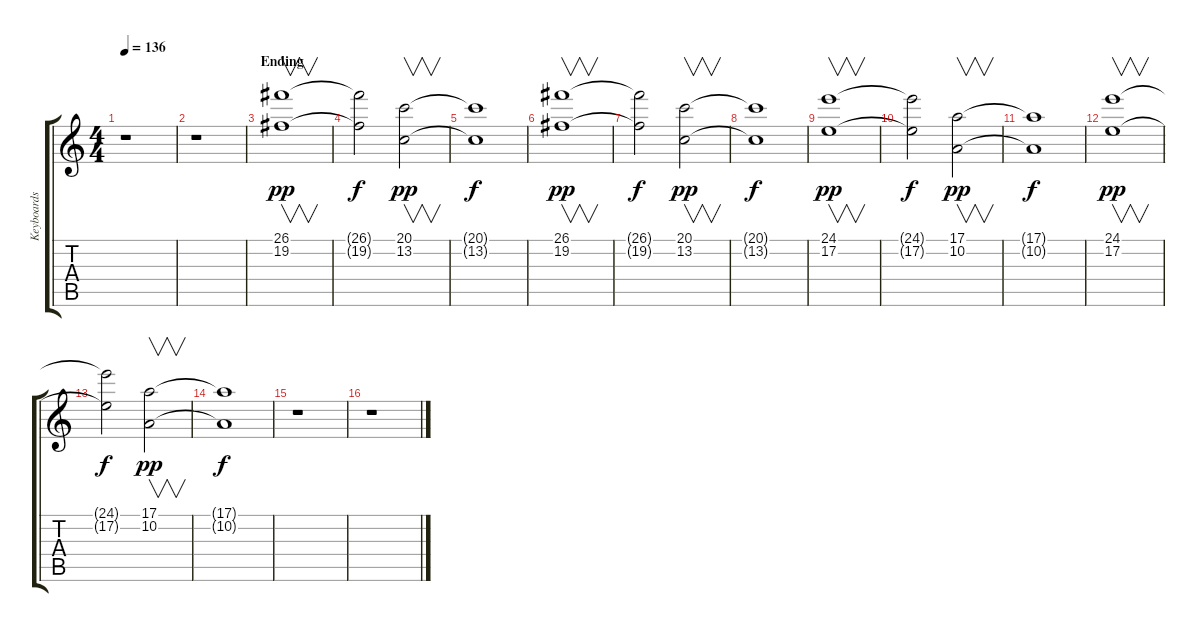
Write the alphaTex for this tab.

\track ("Keyboards" "Keyboards") {instrument pad2warm}
\staff {score tabs}
\tuning (E4 B3 G3 D3 A2 E2) {hide}
\ts (4 4)
\tempo 136
\clef g2
\ks c
r.1{dy f} |
r.1 |
\section ("" "Ending")
(26.1 19.2).1{v dy pp instrument pad4choir} |
(26.1{t} 19.2{t}).2{dy f} (20.1 13.2).2{v dy pp} |
(20.1{t} 13.2{t}).1{dy f} |
(26.1 19.2).1{v dy pp} |
(26.1{t} 19.2{t}).2{dy f} (20.1 13.2).2{v dy pp} |
(20.1{t} 13.2{t}).1{dy f} |
(24.1 17.2).1{v dy pp} |
(24.1{t} 17.2{t}).2{dy f} (17.1 10.2).2{v dy pp} |
(17.1{t} 10.2{t}).1{dy f} |
(24.1 17.2).1{v dy pp} |
(24.1{t} 17.2{t}).2{dy f} (17.1 10.2).2{v dy pp} |
(17.1{t} 10.2{t}).1{dy f} |
r.1 |
r.1
